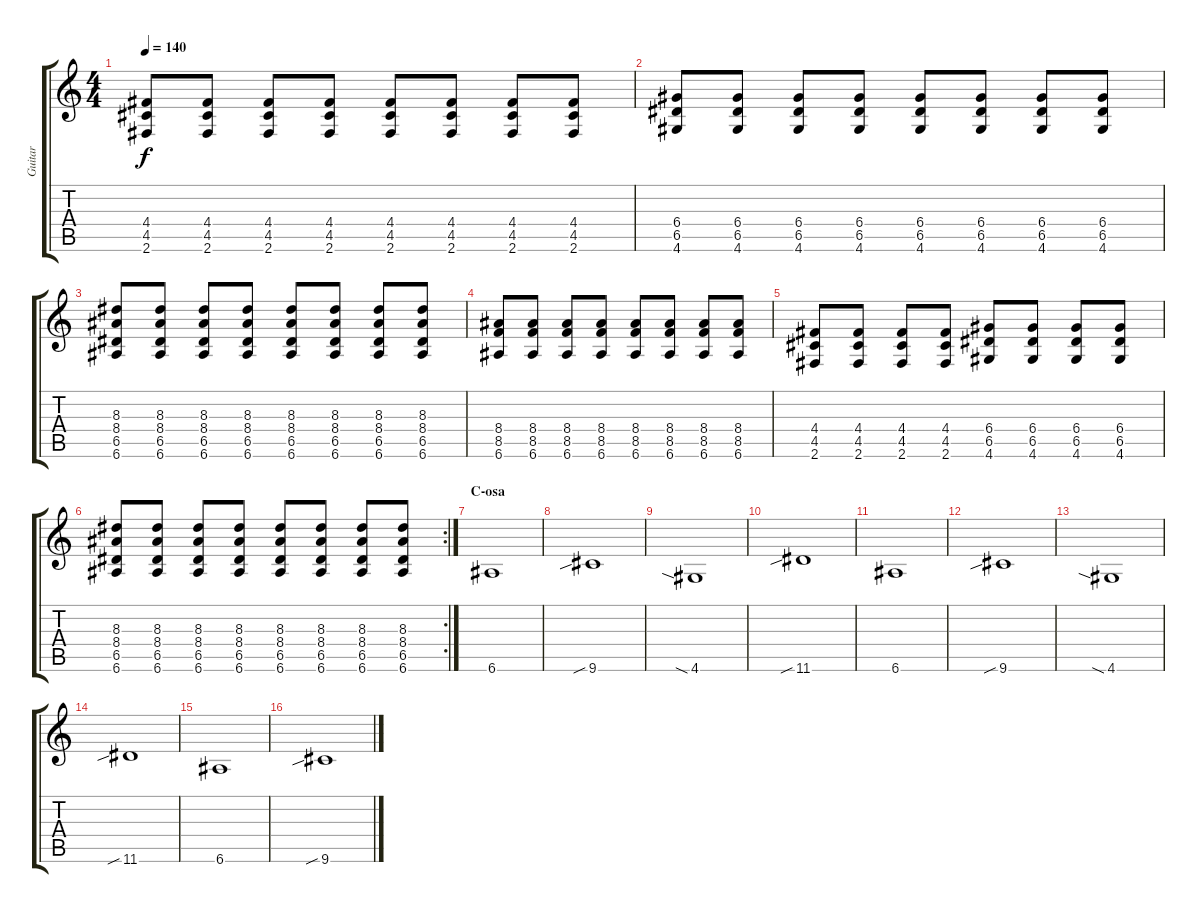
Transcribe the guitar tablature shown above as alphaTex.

\track ("Guitar" "Guitar") {instrument distortionguitar}
\staff {score tabs}
\tuning (E4 B3 G3 D3 A2 E2) {hide}
\ts (4 4)
\tempo 140
\clef g2
\ks c
(4.4 4.5 2.6).8{dy f} (4.4 4.5 2.6).8 (4.4 4.5 2.6).8 (4.4 4.5 2.6).8 (4.4 4.5 2.6).8 (4.4 4.5 2.6).8 (4.4 4.5 2.6).8 (4.4 4.5 2.6).8 |
(6.4 6.5 4.6).8 (6.4 6.5 4.6).8 (6.4 6.5 4.6).8 (6.4 6.5 4.6).8 (6.4 6.5 4.6).8 (6.4 6.5 4.6).8 (6.4 6.5 4.6).8 (6.4 6.5 4.6).8 |
(8.3 8.4 6.5 6.6).8 (8.3 8.4 6.5 6.6).8 (8.3 8.4 6.5 6.6).8 (8.3 8.4 6.5 6.6).8 (8.3 8.4 6.5 6.6).8 (8.3 8.4 6.5 6.6).8 (8.3 8.4 6.5 6.6).8 (8.3 8.4 6.5 6.6).8 |
(8.4 8.5 6.6).8 (8.4 8.5 6.6).8 (8.4 8.5 6.6).8 (8.4 8.5 6.6).8 (8.4 8.5 6.6).8 (8.4 8.5 6.6).8 (8.4 8.5 6.6).8 (8.4 8.5 6.6).8 |
(4.4 4.5 2.6).8 (4.4 4.5 2.6).8 (4.4 4.5 2.6).8 (4.4 4.5 2.6).8 (6.4 6.5 4.6).8 (6.4 6.5 4.6).8 (6.4 6.5 4.6).8 (6.4 6.5 4.6).8 |
\rc 2
(8.3 8.4 6.5 6.6).8 (8.3 8.4 6.5 6.6).8 (8.3 8.4 6.5 6.6).8 (8.3 8.4 6.5 6.6).8 (8.3 8.4 6.5 6.6).8 (8.3 8.4 6.5 6.6).8 (8.3 8.4 6.5 6.6).8 (8.3 8.4 6.5 6.6).8 |
\section ("" "C-osa")
6.6.1 |
9.6{sib}.1 |
4.6{sia}.1 |
11.6{sib}.1 |
6.6.1 |
9.6{sib}.1 |
4.6{sia}.1 |
11.6{sib}.1 |
6.6.1 |
9.6{sib}.1
